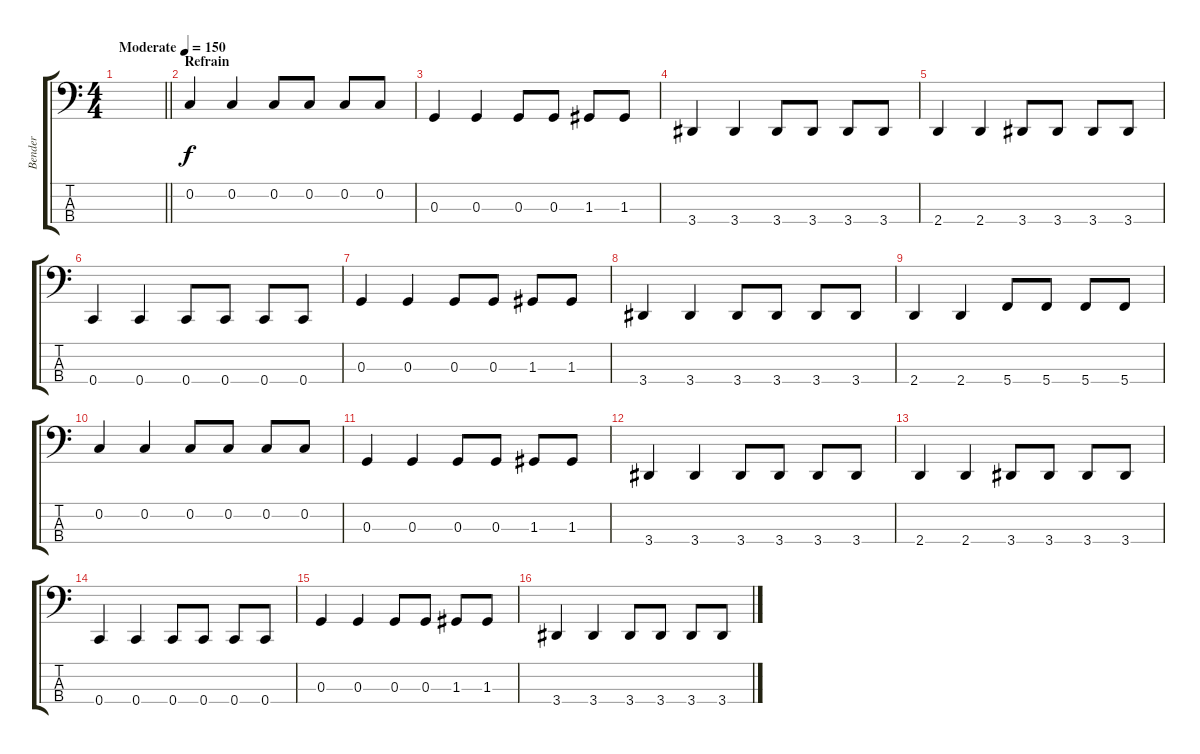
\track ("Bender" "Bender") {instrument electricbasspick}
\staff {score tabs}
\tuning (F2 C2 G1 C1) {hide}
\ts (4 4)
\tempo (150 "Moderate")
\clef f4
\barLineRight lightlight
\ks c
|
\section ("" "Refrain")
0.2.4{volume 9} 0.2.4 0.2.8 0.2.8 0.2.8 0.2.8 |
0.3.4 0.3.4 0.3.8 0.3.8 1.3.8 1.3.8 |
3.4.4 3.4.4 3.4.8 3.4.8 3.4.8 3.4.8 |
2.4.4 2.4.4 3.4.8 3.4.8 3.4.8 3.4.8 |
0.4.4 0.4.4 0.4.8 0.4.8 0.4.8 0.4.8 |
0.3.4 0.3.4 0.3.8 0.3.8 1.3.8 1.3.8 |
3.4.4 3.4.4 3.4.8 3.4.8 3.4.8 3.4.8 |
2.4.4 2.4.4 5.4.8 5.4.8 5.4.8 5.4.8 |
0.2.4 0.2.4 0.2.8 0.2.8 0.2.8 0.2.8 |
0.3.4 0.3.4 0.3.8 0.3.8 1.3.8 1.3.8 |
3.4.4 3.4.4 3.4.8 3.4.8 3.4.8 3.4.8 |
2.4.4 2.4.4 3.4.8 3.4.8 3.4.8 3.4.8 |
0.4.4 0.4.4 0.4.8 0.4.8 0.4.8 0.4.8 |
0.3.4 0.3.4 0.3.8 0.3.8 1.3.8 1.3.8 |
3.4.4 3.4.4 3.4.8 3.4.8 3.4.8 3.4.8
